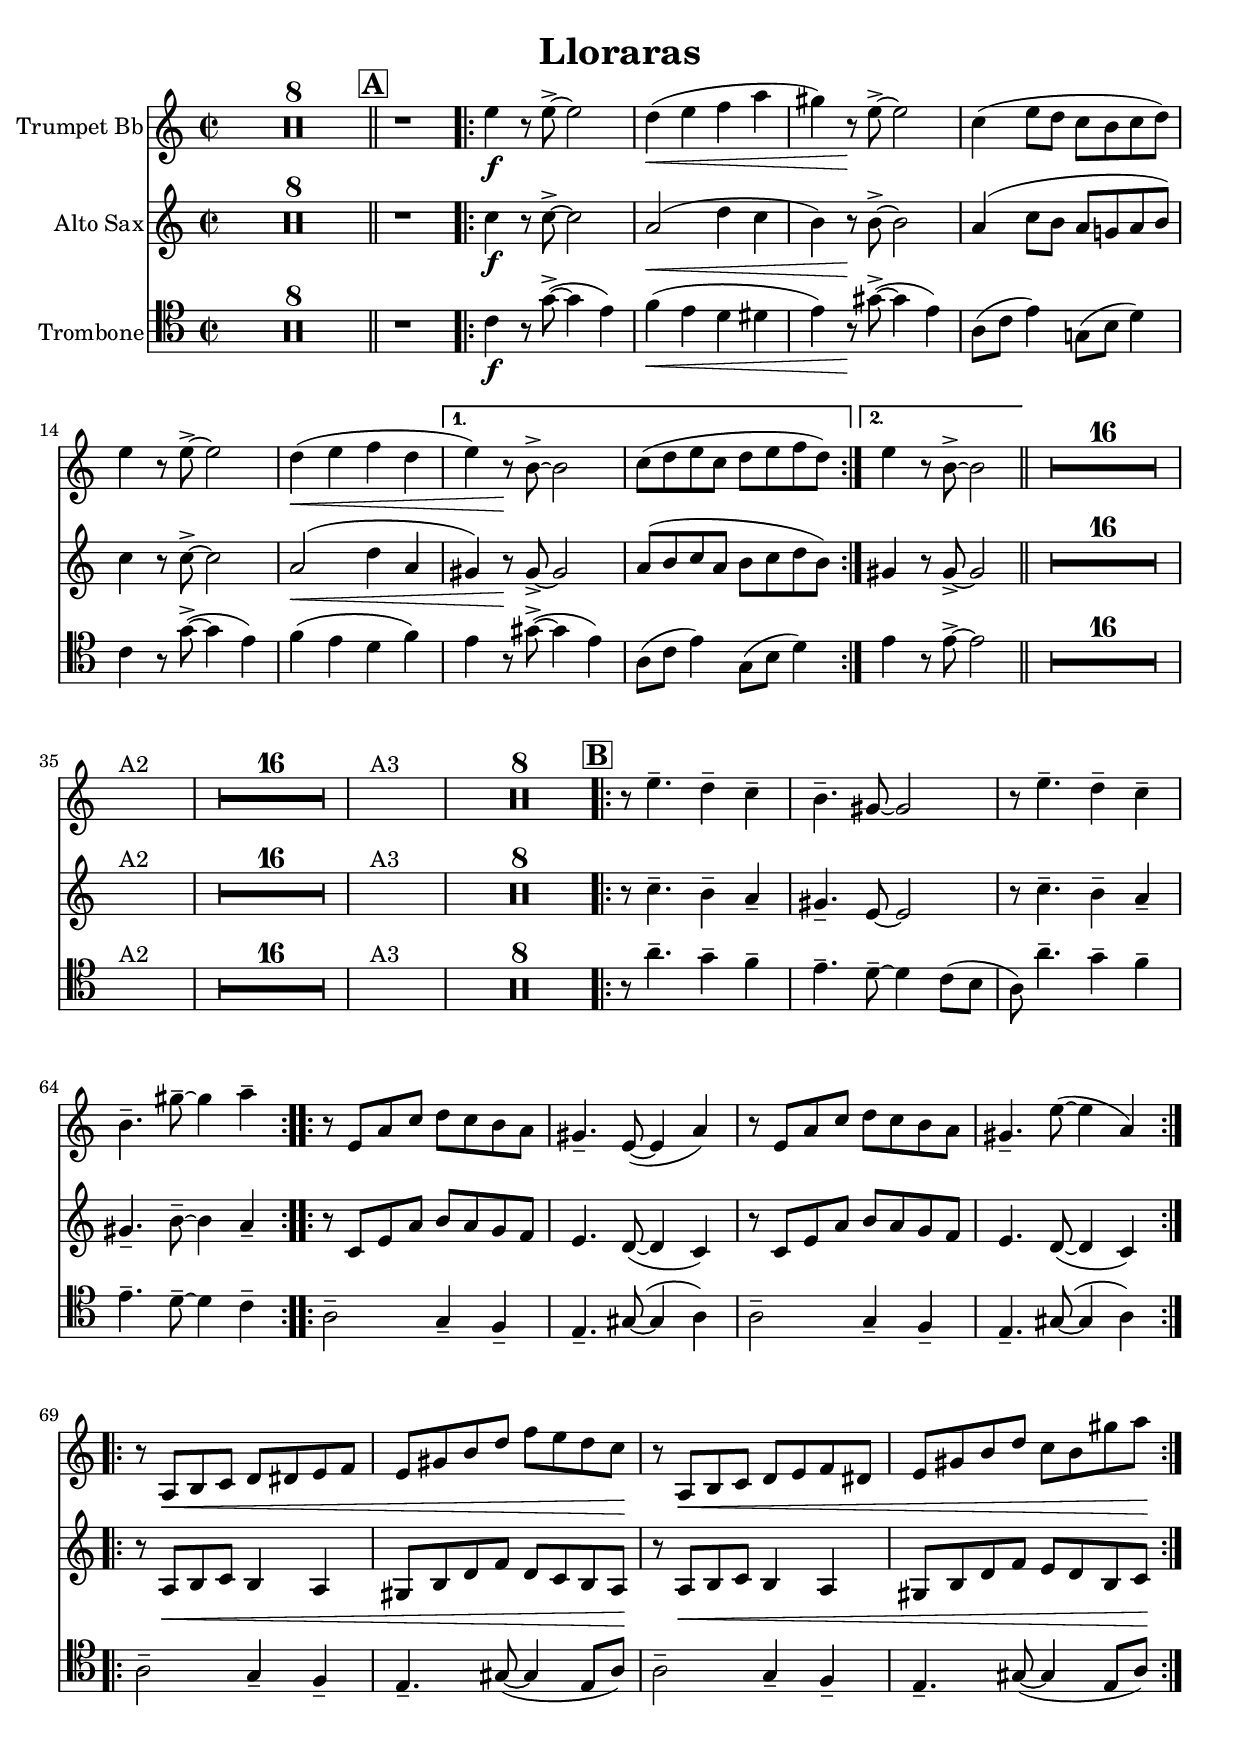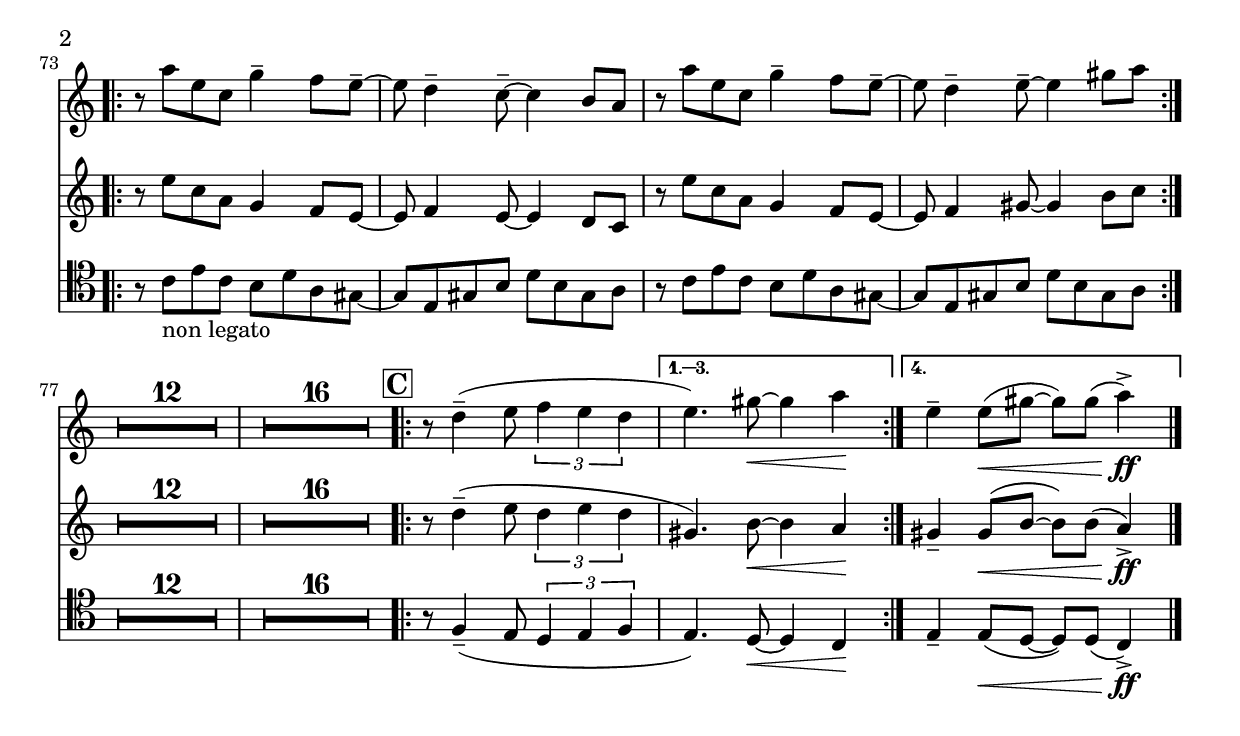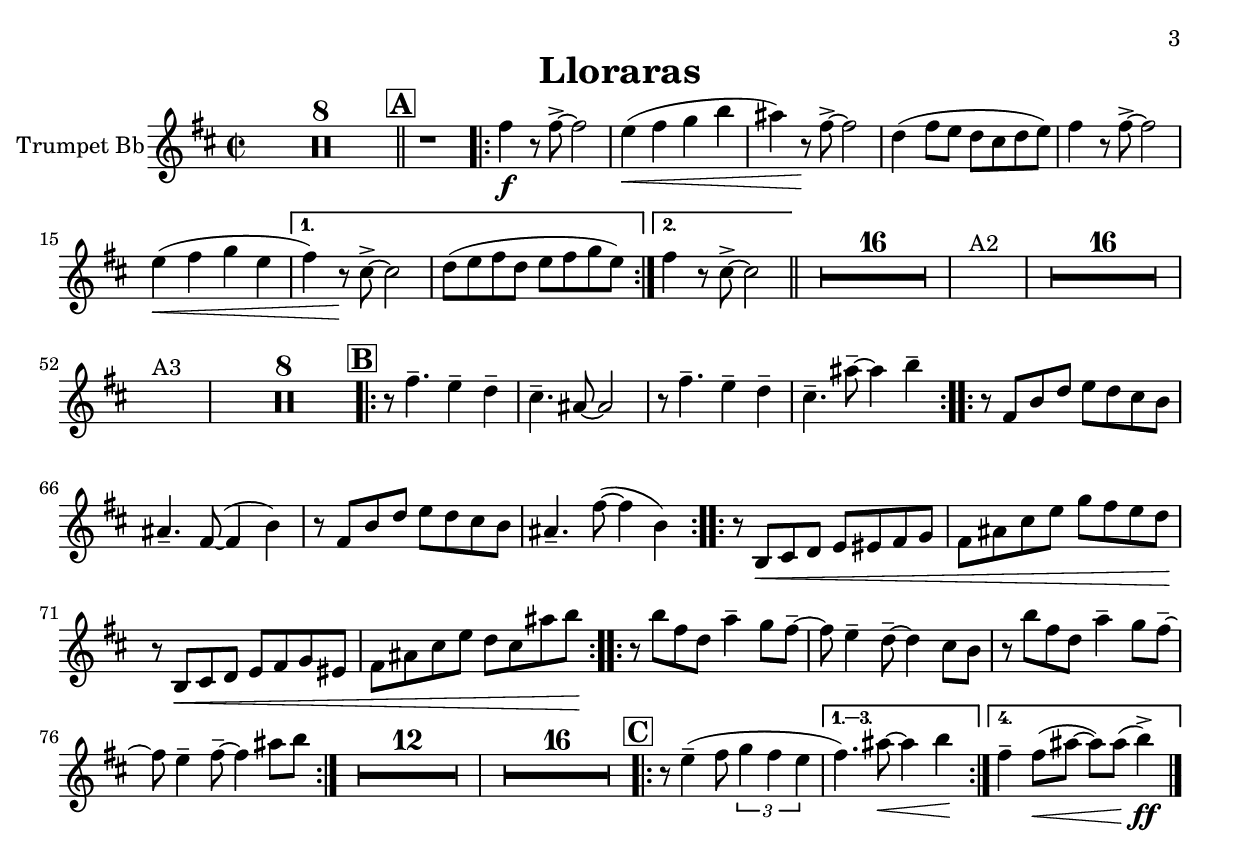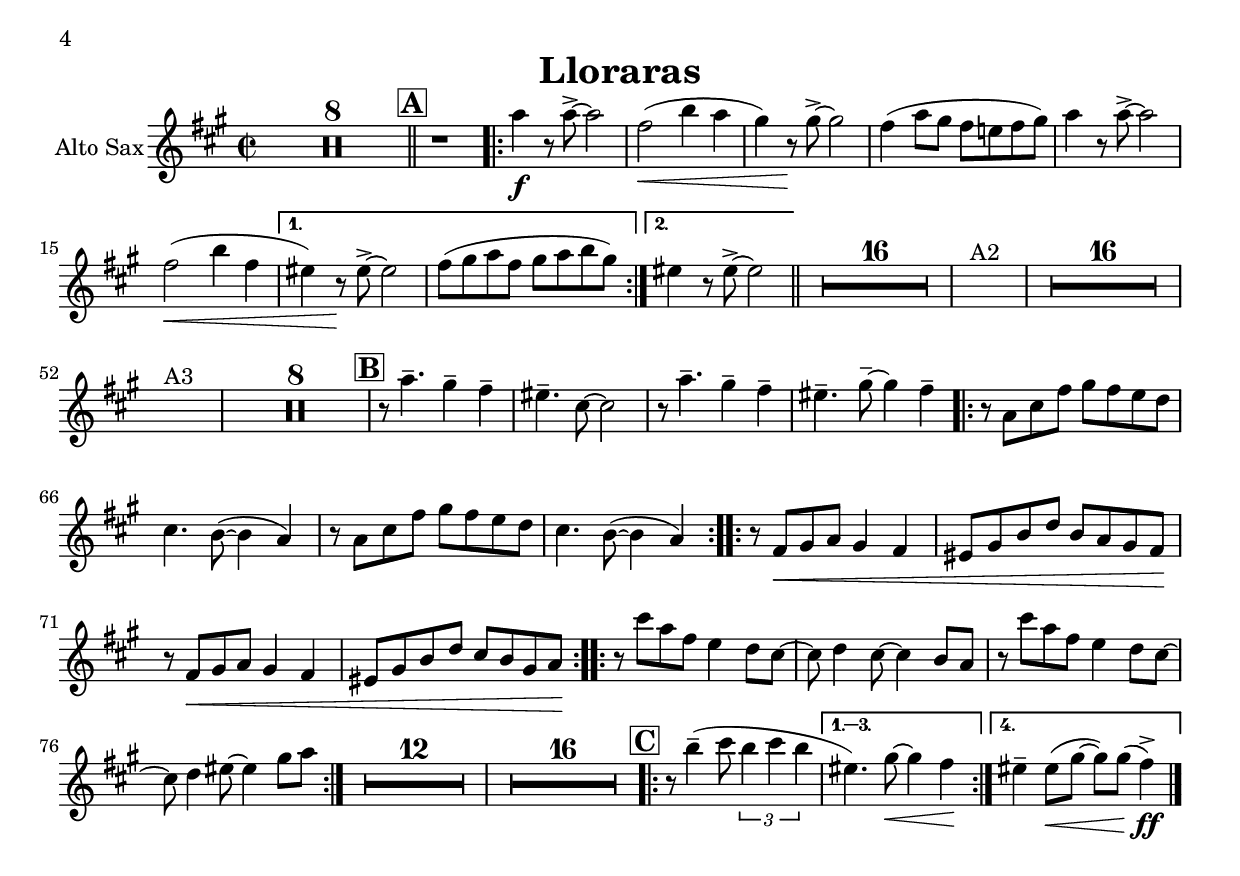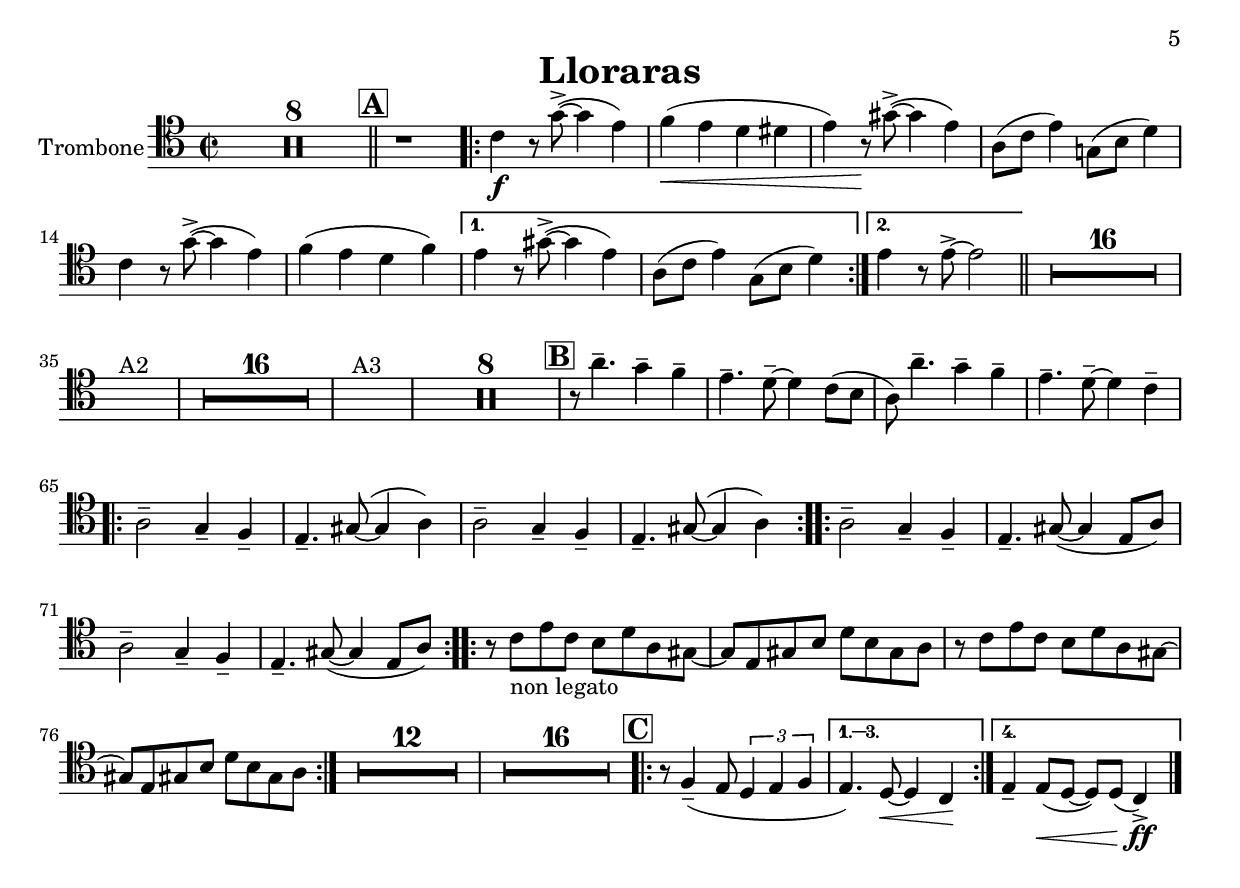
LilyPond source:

\version "2.18.2"

\header {
  title = "Lloraras"
}

global = {
  \compressFullBarRests  
  \set Score.markFormatter = #format-mark-box-letters
  \key a \minor
  \time 2/2
}

trumpetBb = \relative c'' {
  \global
  \transposition bes
  R1*8 | \bar "||"
  \mark \default
  r1 |
  \repeat volta 2
  {
    e4\f r8 e~-> e2 | d4\<( e f a | gis4) r8\! e8~-> e2 |
    c4( e8 d c b c d) | e4 r8 e~-> e2 | d4\<( e f d |
  }
  \alternative
  {
    {
      e4) r8\! b8~-> b2 |
      c8( d e c d e f d) 
    }
    {
      e4 r8\! b8->~ b2 \bar "||"
    }
  } |
  R1*16 |
  s1^"A2"|
  R1*16 |
  s1^"A3"|
  R1*8 |
  \mark \default
  \repeat volta 2
  {r8 e4.-- d4-- c-- | b4.-- gis8~ gis2 | r8 e'4.-- d4-- c-- | b4.-- gis'8~-- gis4 a4-- | }
  \repeat volta 2
  {r8 e, a c d c b a | gis4.-- e8~( e4 a) | r8 e a c d c b a | gis4.-- e'8~( e4 a,)}
  \repeat volta 2
  {r8 a,\< b c d dis e f | e gis b d f e d c\! | r8 a,\< b c d e f dis | e gis b d c b gis' a\!}
  \repeat volta 2
  {r8 a e c g'4-- f8 e~-- | e d4-- c8~-- c4 b8 a | r a' e c g'4-- f8 e~-- | e d4-- e8~-- e4 gis8 a |}
  R1*12 R1*16 |
  \mark \default
  \repeat volta 4
  {r8 d,4--( e8 \tuplet 3/2 {f4 e d} |}
  \alternative
  {
    {e4.) gis8~\< gis4 a\! |}
    {e4-- e8(\< gis8~ gis) gis( a4)\!->\ff | \bar "|."}
  }
}

altoSax = \relative c'' {
  \global
  R1*8 | \bar "||"
  \mark \default
  r1 |
  \repeat volta 2
  {
    c4\f r8 c~-> c2 | a2\<( d4 c | b4) r8\! b8~-> b2 |
    a4( c8 b a g! a b) |c4 r8 c~-> c2 | a2\<( d4 a |
  }
  \alternative
  {
    {
      gis4) r8\! gis8->~ gis2 |
      a8( b c a b c d b) |
    }
    {
      gis4 r8\! gis8->~ gis2 | \bar "||"
    }
  }
  R1*16 |
  s1^"A2"|
  R1*16 |
  s1^"A3"|
  R1*8 |
  \repeat volta 2
  \mark \default
  {r8 c4.-- b4-- a-- | gis4.-- e8~ e2 | r8 c'4.-- b4-- a-- | gis4.-- b8~-- b4 a4-- | }
  \repeat volta 2
  {r8 c,8 e a b a g f | e4. d8~( d4 c) | r8 c8 e a b a g f | e4. d8~( d4 c) |}
  \repeat volta 2
  {r8 a\< b c b4 a | gis8 b d f d c b a\! | r8 a\< b c b4 a | gis8 b d f e d b c\!}
  \repeat volta 2
  {r8 e' c a g4 f8 e~ | e8 f4 e8~ e4 d8 c | r8 e' c a g4 f8 e~ | e8 f4 gis8~ gis4 b8 c }
  R1*12 R1*16 |
  \mark \default
  \repeat volta 4
  {r8 d4--( e8 \tuplet 3/2 {d4 e d} |}
  \alternative
  {
    {gis,4.) b8~\< b4 a\! |}
    {gis4-- gis8(\< b8~ b) b( a4)\!->\ff | \bar "|."}
  }
}


trombone = \relative c' {
  \global
  \clef tenor
  R1*8 | \bar "||"
  \mark \default
  r1 |
  \repeat volta 2
  {
    c4\f r8 g'~(-> g4 e) | f4\<( e d dis | e4) r8\! gis8~(-> gis4 e) |
    a,8( c e4) g,!8( b d4) | c4 r8 g'~(-> g4 e) | f4( e d f) |
  }
  \alternative
  {
    {
      e4 r8 gis8~->( gis4 e) | a,8( c e4) g,8( b d4) |
    }
    {
      e4 r8 e8~-> e2 | \bar "||"
    }
  }
  R1*16 |
  s1^"A2"|
  R1*16 |
  s1^"A3"|
  R1*8 |
  \repeat volta 2
  \mark \default
  {r8 a4.-- g4-- f-- | e4.-- d8~-- d4 c8( b | a8) a'4.-- g4-- f-- | e4.-- d8~-- d4 c-- }
  \repeat volta 2
  {a2-- g4-- f-- | e4.-- gis8~( gis4 a) | a2-- g4-- f-- | e4.-- gis8~( gis4 a) }
  \repeat volta 2
  {a2-- g4-- f-- | e4.-- gis8~( gis4 e8 a) | a2-- g4-- f-- | e4.-- gis8~( gis4 e8 a) }
  \repeat volta 2
  {r8 c_"non legato" e c b d a gis~ | gis e gis b d b gis a | r8 c e c b d a gis~ | gis e gis b d b gis a | }
  R1*12 R1*16 |
  \mark \default
  \repeat volta 4
  {r8 f4--( e8 \tuplet 3/2 {d4 e f} |}
  \alternative
  {
    {e4.) d8~\< d4 c\! |}
    {e4-- e8(\< d8~ d) d( c4)\!->\ff | \bar "|."}    
  }  
}


trumpetBbPart = \new Staff \with {
  instrumentName = "Trumpet Bb"
  midiInstrument = "trumpet"
} \trumpetBb

altoSaxPart = \new Staff \with {
  instrumentName = "Alto Sax"
  midiInstrument = "alto sax"
} \altoSax

trombonePart = \new Staff \with {
  instrumentName = "Trombone"
  midiInstrument = "trombone"
} { \clef bass \trombone }

\bookpart {
\score {
  <<
    \trumpetBbPart
    \altoSaxPart
    \trombonePart
  >>
}
}

\bookpart {
\score {
  <<
    \transpose a b { \trumpetBbPart }
  >>
}
}

\bookpart {
\score {
  <<
    \transpose a fis' { \altoSaxPart }
  >>
}
}

\bookpart {
\score {
  <<
    \transpose a a { \trombonePart }
  >>
}
}
